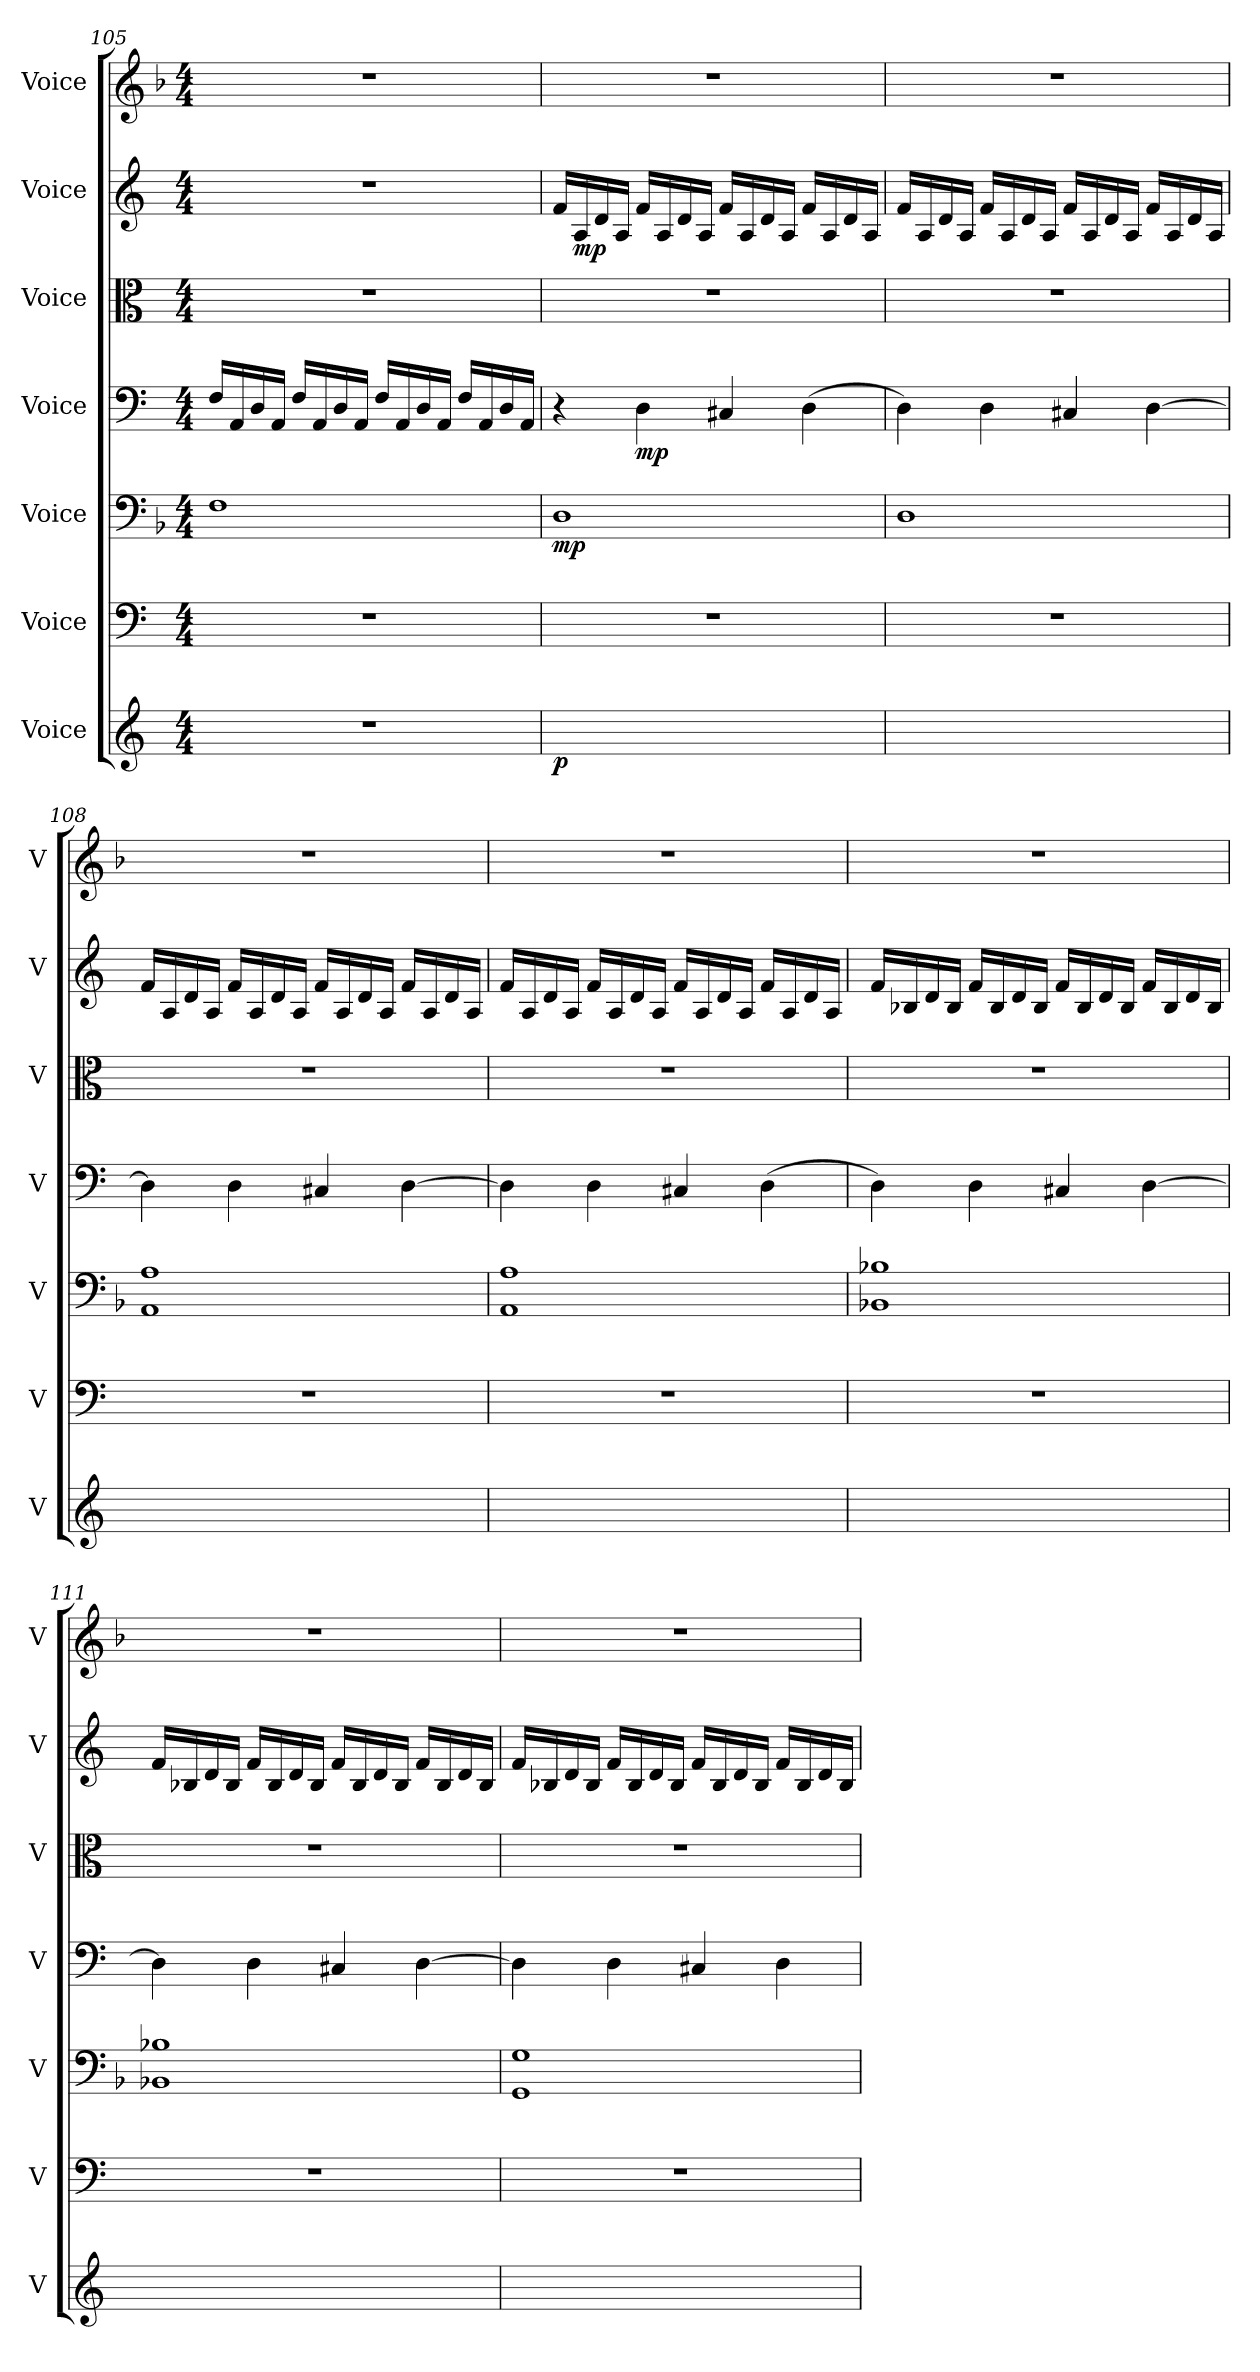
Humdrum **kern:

**kern	**dynam	**kern	**kern	**dynam	**kern	**dynam	**kern	**kern	**dynam	**kern
*part7	*part7	*part6	*part5	*part5	*part4	*part4	*part3	*part2	*part2	*part1
*staff7	*staff7	*staff6	*staff5	*staff5	*staff4	*staff4	*staff3	*staff2	*staff2	*staff1
*I"Voice	*	*I"Voice	*I"Voice	*	*I"Voice	*	*I"Voice	*I"Voice	*	*I"Voice
*I'V	*	*I'V	*I'V	*	*I'V	*	*I'V	*I'V	*	*I'V
*clefG2	*	*clefF4	*clefF4	*	*clefF4	*	*clefC3	*clefG2	*	*clefG2
*k[]	*	*k[]	*k[b-]	*	*k[]	*	*k[]	*k[]	*	*k[b-]
*M4/4	*	*M4/4	*M4/4	*	*M4/4	*	*M4/4	*M4/4	*	*M4/4
=105	=105	=105	=105	=105	=105	=105	=105	=105	=105	=105
1r	.	1r	1F	.	16F/LL	.	1r	1r	.	1r
.	.	.	.	.	16AA/	.	.	.	.	.
.	.	.	.	.	16D/	.	.	.	.	.
.	.	.	.	.	16AA/JJ	.	.	.	.	.
.	.	.	.	.	16F/LL	.	.	.	.	.
.	.	.	.	.	16AA/	.	.	.	.	.
.	.	.	.	.	16D/	.	.	.	.	.
.	.	.	.	.	16AA/JJ	.	.	.	.	.
.	.	.	.	.	16F/LL	.	.	.	.	.
.	.	.	.	.	16AA/	.	.	.	.	.
.	.	.	.	.	16D/	.	.	.	.	.
.	.	.	.	.	16AA/JJ	.	.	.	.	.
.	.	.	.	.	16F/LL	.	.	.	.	.
.	.	.	.	.	16AA/	.	.	.	.	.
.	.	.	.	.	16D/	.	.	.	.	.
.	.	.	.	.	16AA/JJ	.	.	.	.	.
=106	=106	=106	=106	=106	=106	=106	=106	=106	=106	=106
!	!LO:DY:b	!	!	!LO:DY:b	!	!	!	!	!	!
1ryy	p	1r	1D	mp	4r	.	1r	16f/LL	.	1r
!	!	!	!	!	!	!	!	!	!LO:DY:b	!
.	.	.	.	.	.	.	.	16A/	mp	.
.	.	.	.	.	.	.	.	16d/	.	.
.	.	.	.	.	.	.	.	16A/JJ	.	.
!	!	!	!	!	!	!LO:DY:b	!	!	!	!
.	.	.	.	.	4D\	mp	.	16f/LL	.	.
.	.	.	.	.	.	.	.	16A/	.	.
.	.	.	.	.	.	.	.	16d/	.	.
.	.	.	.	.	.	.	.	16A/JJ	.	.
.	.	.	.	.	4C#X/	.	.	16f/LL	.	.
.	.	.	.	.	.	.	.	16A/	.	.
.	.	.	.	.	.	.	.	16d/	.	.
.	.	.	.	.	.	.	.	16A/JJ	.	.
.	.	.	.	.	(>4D\	.	.	16f/LL	.	.
.	.	.	.	.	.	.	.	16A/	.	.
.	.	.	.	.	.	.	.	16d/	.	.
.	.	.	.	.	.	.	.	16A/JJ	.	.
!!LO:PB:g=z
=107	=107	=107	=107	=107	=107	=107	=107	=107	=107	=107
1ryy	.	1r	1D	.	4D\)	.	1r	16f/LL	.	1r
.	.	.	.	.	.	.	.	16A/	.	.
.	.	.	.	.	.	.	.	16d/	.	.
.	.	.	.	.	.	.	.	16A/JJ	.	.
.	.	.	.	.	4D\	.	.	16f/LL	.	.
.	.	.	.	.	.	.	.	16A/	.	.
.	.	.	.	.	.	.	.	16d/	.	.
.	.	.	.	.	.	.	.	16A/JJ	.	.
.	.	.	.	.	4C#X/	.	.	16f/LL	.	.
.	.	.	.	.	.	.	.	16A/	.	.
.	.	.	.	.	.	.	.	16d/	.	.
.	.	.	.	.	.	.	.	16A/JJ	.	.
.	.	.	.	.	[4D\	.	.	16f/LL	.	.
.	.	.	.	.	.	.	.	16A/	.	.
.	.	.	.	.	.	.	.	16d/	.	.
.	.	.	.	.	.	.	.	16A/JJ	.	.
=108	=108	=108	=108	=108	=108	=108	=108	=108	=108	=108
*	*	*	*^	*	*	*	*	*	*	*
1ryy	.	1r	1A	1AA	.	4D\]	.	1r	16f/LL	.	1r
.	.	.	.	.	.	.	.	.	16A/	.	.
.	.	.	.	.	.	.	.	.	16d/	.	.
.	.	.	.	.	.	.	.	.	16A/JJ	.	.
.	.	.	.	.	.	4D\	.	.	16f/LL	.	.
.	.	.	.	.	.	.	.	.	16A/	.	.
.	.	.	.	.	.	.	.	.	16d/	.	.
.	.	.	.	.	.	.	.	.	16A/JJ	.	.
.	.	.	.	.	.	4C#X/	.	.	16f/LL	.	.
.	.	.	.	.	.	.	.	.	16A/	.	.
.	.	.	.	.	.	.	.	.	16d/	.	.
.	.	.	.	.	.	.	.	.	16A/JJ	.	.
.	.	.	.	.	.	[4D\	.	.	16f/LL	.	.
.	.	.	.	.	.	.	.	.	16A/	.	.
.	.	.	.	.	.	.	.	.	16d/	.	.
.	.	.	.	.	.	.	.	.	16A/JJ	.	.
=109	=109	=109	=109	=109	=109	=109	=109	=109	=109	=109	=109
1ryy	.	1r	1A	1AA	.	4D\]	.	1r	16f/LL	.	1r
.	.	.	.	.	.	.	.	.	16A/	.	.
.	.	.	.	.	.	.	.	.	16d/	.	.
.	.	.	.	.	.	.	.	.	16A/JJ	.	.
.	.	.	.	.	.	4D\	.	.	16f/LL	.	.
.	.	.	.	.	.	.	.	.	16A/	.	.
.	.	.	.	.	.	.	.	.	16d/	.	.
.	.	.	.	.	.	.	.	.	16A/JJ	.	.
.	.	.	.	.	.	4C#X/	.	.	16f/LL	.	.
.	.	.	.	.	.	.	.	.	16A/	.	.
.	.	.	.	.	.	.	.	.	16d/	.	.
.	.	.	.	.	.	.	.	.	16A/JJ	.	.
.	.	.	.	.	.	(>4D\	.	.	16f/LL	.	.
.	.	.	.	.	.	.	.	.	16A/	.	.
.	.	.	.	.	.	.	.	.	16d/	.	.
.	.	.	.	.	.	.	.	.	16A/JJ	.	.
!!LO:LB:g=z
=110	=110	=110	=110	=110	=110	=110	=110	=110	=110	=110	=110
1ryy	.	1r	1B-X	1BB-X	.	4D\)	.	1r	16f/LL	.	1r
.	.	.	.	.	.	.	.	.	16B-X/	.	.
.	.	.	.	.	.	.	.	.	16d/	.	.
.	.	.	.	.	.	.	.	.	16B-/JJ	.	.
.	.	.	.	.	.	4D\	.	.	16f/LL	.	.
.	.	.	.	.	.	.	.	.	16B-/	.	.
.	.	.	.	.	.	.	.	.	16d/	.	.
.	.	.	.	.	.	.	.	.	16B-/JJ	.	.
.	.	.	.	.	.	4C#X/	.	.	16f/LL	.	.
.	.	.	.	.	.	.	.	.	16B-/	.	.
.	.	.	.	.	.	.	.	.	16d/	.	.
.	.	.	.	.	.	.	.	.	16B-/JJ	.	.
.	.	.	.	.	.	[4D\	.	.	16f/LL	.	.
.	.	.	.	.	.	.	.	.	16B-/	.	.
.	.	.	.	.	.	.	.	.	16d/	.	.
.	.	.	.	.	.	.	.	.	16B-/JJ	.	.
=111	=111	=111	=111	=111	=111	=111	=111	=111	=111	=111	=111
1ryy	.	1r	1B-X	1BB-X	.	4D\]	.	1r	16f/LL	.	1r
.	.	.	.	.	.	.	.	.	16B-X/	.	.
.	.	.	.	.	.	.	.	.	16d/	.	.
.	.	.	.	.	.	.	.	.	16B-/JJ	.	.
.	.	.	.	.	.	4D\	.	.	16f/LL	.	.
.	.	.	.	.	.	.	.	.	16B-/	.	.
.	.	.	.	.	.	.	.	.	16d/	.	.
.	.	.	.	.	.	.	.	.	16B-/JJ	.	.
.	.	.	.	.	.	4C#X/	.	.	16f/LL	.	.
.	.	.	.	.	.	.	.	.	16B-/	.	.
.	.	.	.	.	.	.	.	.	16d/	.	.
.	.	.	.	.	.	.	.	.	16B-/JJ	.	.
.	.	.	.	.	.	[4D\	.	.	16f/LL	.	.
.	.	.	.	.	.	.	.	.	16B-/	.	.
.	.	.	.	.	.	.	.	.	16d/	.	.
.	.	.	.	.	.	.	.	.	16B-/JJ	.	.
=112	=112	=112	=112	=112	=112	=112	=112	=112	=112	=112	=112
1ryy	.	1r	1G	1GG	.	4D\]	.	1r	16f/LL	.	1r
.	.	.	.	.	.	.	.	.	16B-X/	.	.
.	.	.	.	.	.	.	.	.	16d/	.	.
.	.	.	.	.	.	.	.	.	16B-/JJ	.	.
.	.	.	.	.	.	4D\	.	.	16f/LL	.	.
.	.	.	.	.	.	.	.	.	16B-/	.	.
.	.	.	.	.	.	.	.	.	16d/	.	.
.	.	.	.	.	.	.	.	.	16B-/JJ	.	.
.	.	.	.	.	.	4C#X/	.	.	16f/LL	.	.
.	.	.	.	.	.	.	.	.	16B-/	.	.
.	.	.	.	.	.	.	.	.	16d/	.	.
.	.	.	.	.	.	.	.	.	16B-/JJ	.	.
.	.	.	.	.	.	4D\	.	.	16f/LL	.	.
.	.	.	.	.	.	.	.	.	16B-/	.	.
.	.	.	.	.	.	.	.	.	16d/	.	.
.	.	.	.	.	.	.	.	.	16B-/JJ	.	.
*	*	*	*v	*v	*	*	*	*	*	*	*
=	=	=	=	=	=	=	=	=	=	=
*-	*-	*-	*-	*-	*-	*-	*-	*-	*-	*-
